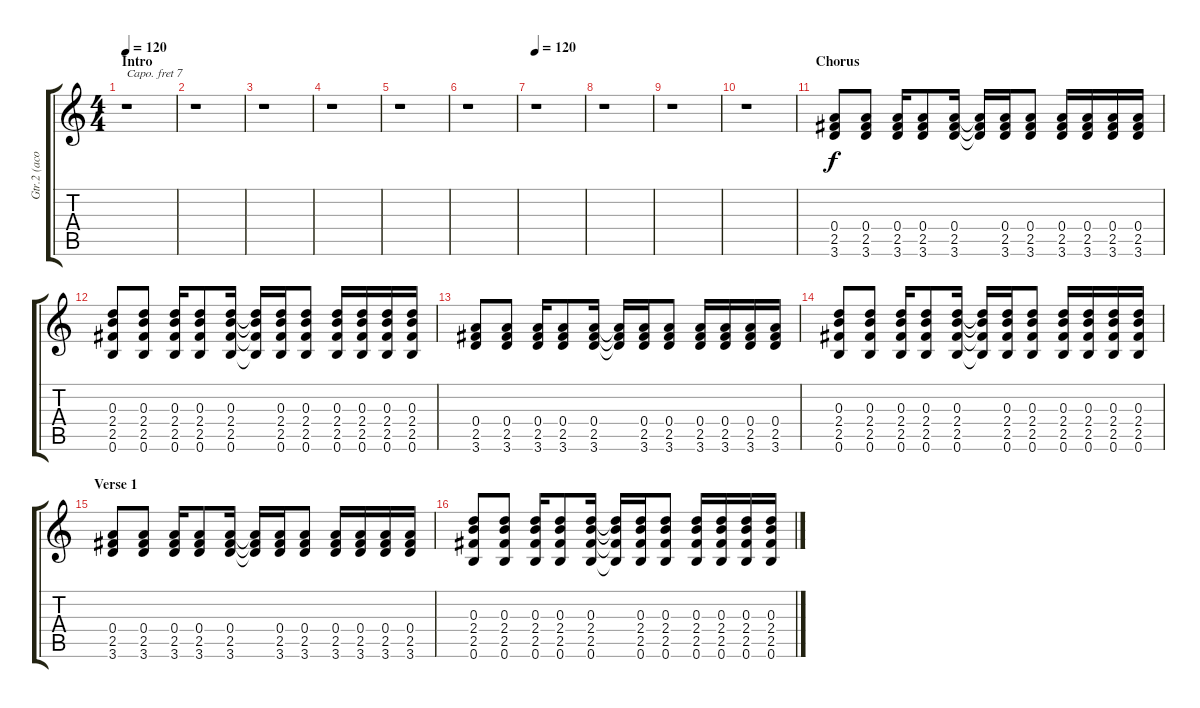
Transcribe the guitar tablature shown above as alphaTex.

\track ("Gtr.2 (acous.)" "Gtr.2 (aco") {instrument acousticguitarsteel}
\staff {score tabs}
\capo 7
\tuning (E4 B3 G3 D3 A2 E2) {hide}
\ts (4 4)
\section ("" "Intro")
\tempo 120
\tempo 104
\tempo 120
\clef g2
\ks c
r.1{dy f instrument acousticguitarsteel} |
r.1 |
r.1 |
r.1 |
r.1 |
r.1 |
\tempo 120
r.1 |
r.1 |
r.1 |
r.1 |
\section ("" "Chorus")
(0.4 2.5 3.6).8 (0.4 2.5 3.6).8 (0.4 2.5 3.6).16 (0.4 2.5 3.6).8 (0.4 2.5 3.6).16 (0.4{t} 2.5{t} 3.6{t}).16 (0.4 2.5 3.6).16 (0.4 2.5 3.6).8 (0.4 2.5 3.6).16 (0.4 2.5 3.6).16 (0.4 2.5 3.6).16 (0.4 2.5 3.6).16 |
(0.3 2.4 2.5 0.6).8 (0.3 2.4 2.5 0.6).8 (0.3 2.4 2.5 0.6).16 (0.3 2.4 2.5 0.6).8 (0.3 2.4 2.5 0.6).16 (0.3{t} 2.4{t} 2.5{t} 0.6{t}).16 (0.3 2.4 2.5 0.6).16 (0.3 2.4 2.5 0.6).8 (0.3 2.4 2.5 0.6).16 (0.3 2.4 2.5 0.6).16 (0.3 2.4 2.5 0.6).16 (0.3 2.4 2.5 0.6).16 |
(0.4 2.5 3.6).8 (0.4 2.5 3.6).8 (0.4 2.5 3.6).16 (0.4 2.5 3.6).8 (0.4 2.5 3.6).16 (0.4{t} 2.5{t} 3.6{t}).16 (0.4 2.5 3.6).16 (0.4 2.5 3.6).8 (0.4 2.5 3.6).16 (0.4 2.5 3.6).16 (0.4 2.5 3.6).16 (0.4 2.5 3.6).16 |
(0.3 2.4 2.5 0.6).8 (0.3 2.4 2.5 0.6).8 (0.3 2.4 2.5 0.6).16 (0.3 2.4 2.5 0.6).8 (0.3 2.4 2.5 0.6).16 (0.3{t} 2.4{t} 2.5{t} 0.6{t}).16 (0.3 2.4 2.5 0.6).16 (0.3 2.4 2.5 0.6).8 (0.3 2.4 2.5 0.6).16 (0.3 2.4 2.5 0.6).16 (0.3 2.4 2.5 0.6).16 (0.3 2.4 2.5 0.6).16 |
\section ("" "Verse 1")
(0.4 2.5 3.6).8 (0.4 2.5 3.6).8 (0.4 2.5 3.6).16 (0.4 2.5 3.6).8 (0.4 2.5 3.6).16 (0.4{t} 2.5{t} 3.6{t}).16 (0.4 2.5 3.6).16 (0.4 2.5 3.6).8 (0.4 2.5 3.6).16 (0.4 2.5 3.6).16 (0.4 2.5 3.6).16 (0.4 2.5 3.6).16 |
(0.3 2.4 2.5 0.6).8 (0.3 2.4 2.5 0.6).8 (0.3 2.4 2.5 0.6).16 (0.3 2.4 2.5 0.6).8 (0.3 2.4 2.5 0.6).16 (0.3{t} 2.4{t} 2.5{t} 0.6{t}).16 (0.3 2.4 2.5 0.6).16 (0.3 2.4 2.5 0.6).8 (0.3 2.4 2.5 0.6).16 (0.3 2.4 2.5 0.6).16 (0.3 2.4 2.5 0.6).16 (0.3 2.4 2.5 0.6).16
